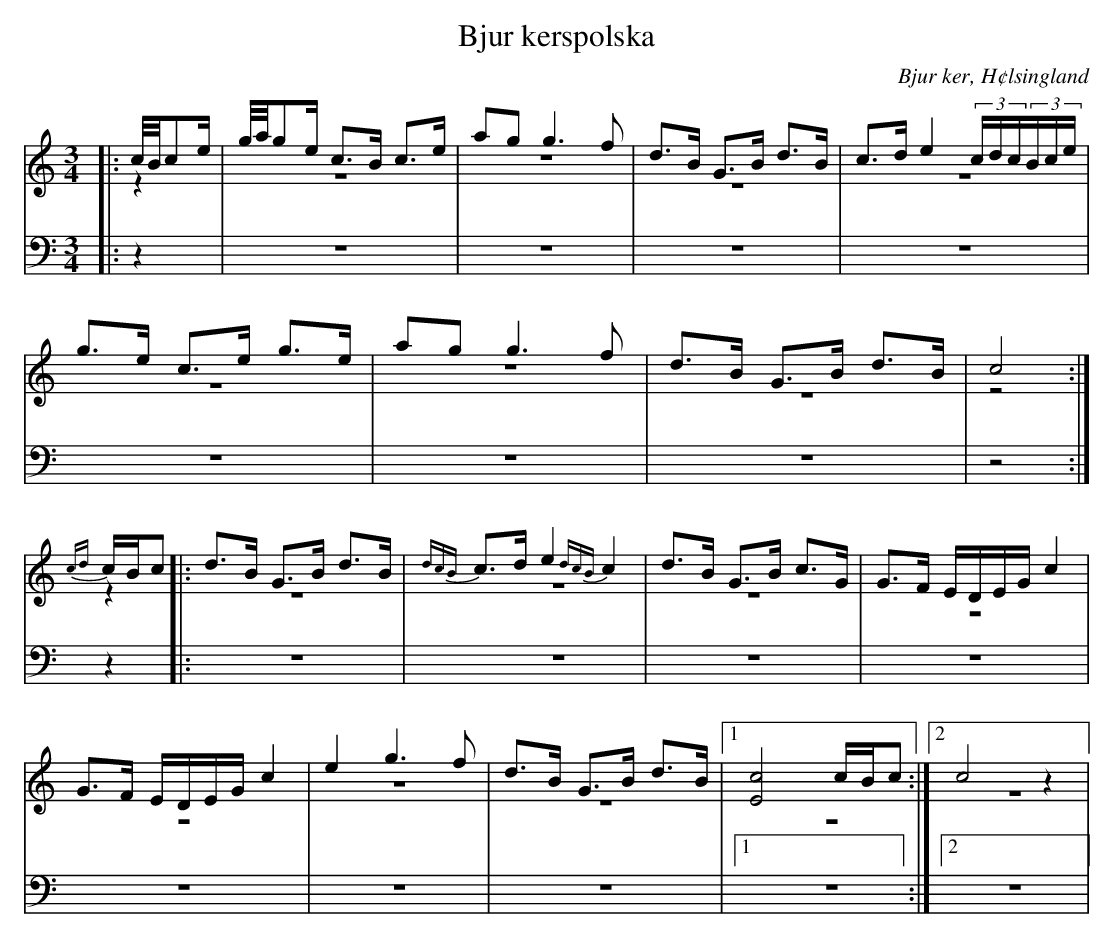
X:1
T: Bjur kerspolska
O: Bjur ker, H¢lsingland
M: 3/4
L: 1/8
K: C
V:1
V:2 merge
V:3
V:4 merge
V:1
|:c//B//ce/|g//a//ge/ c>B c>e|ag g3 f|d>B G>B d>B|c>d e2 (3c/d/c/(3B/c/e/|
g>e c>e g>e|ag g3 f|d>B G>B d>B|c4:|
{cd}c/B/c |:d>B G>B d>B|{dcB}c>d e2 {dcB}c2|d>B G>B c>G|G>F E/D/E/G/ c2|
G>F E/D/E/G/ c2|e2 g3 f|d>B G>B d>B|1 [E4c4] c/B/c:|2 c4 z2|
V:2
|:z2|z6|z6|z6|z6|
z6|z6|z6|z4:|
z2|:z6|z6|z6|z6|
 z6|z6|z6|1 z6:|2 z6|
V:3 clef=bass
|:z2|z6|z6|z6|z6|
z6|z6|z6|z4:|
z2|:z6|z6|z6|z6|
 z6|z6|z6|1 z6:|2 z6|
